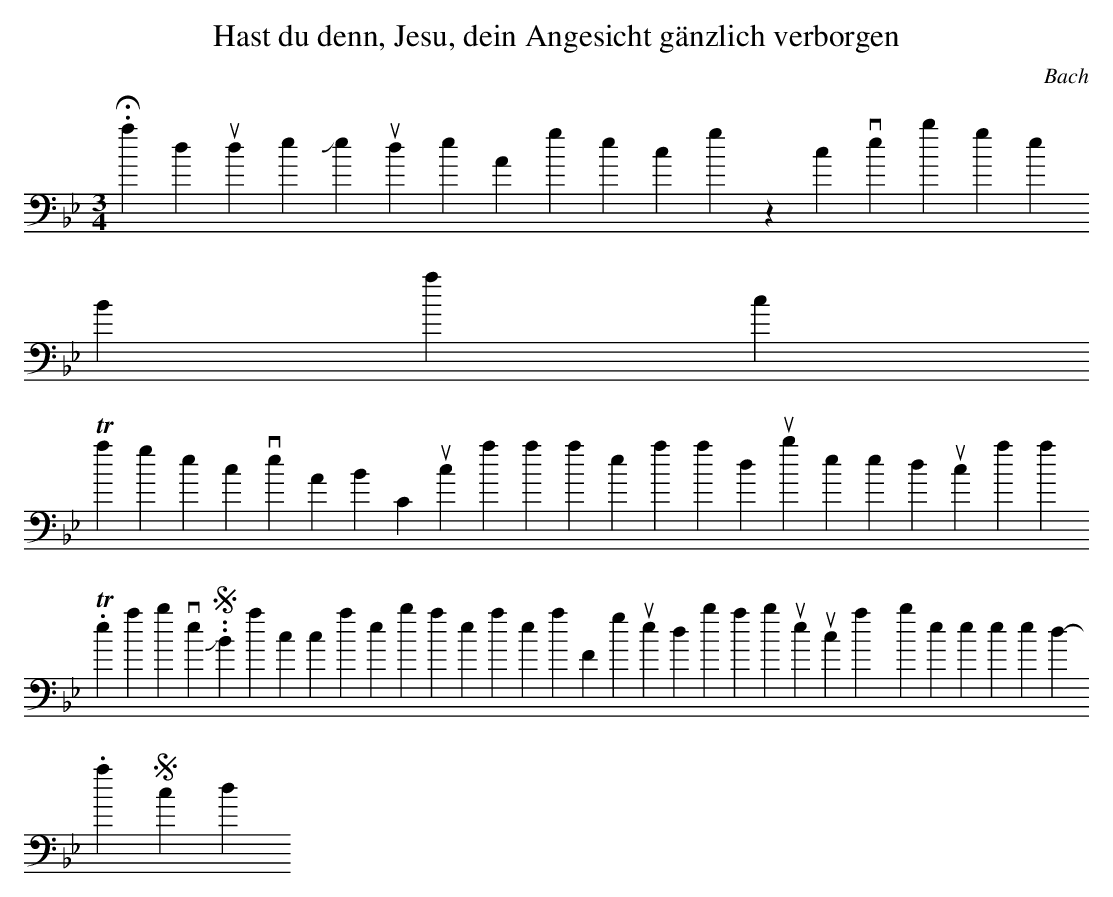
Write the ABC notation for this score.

X:1
T:Hast du denn, Jesu, dein Angesicht gänzlich verborgen
C:Bach
M:3/4
L:1/4
K:Bb bass bb"6"a |b>"6"a" +6"g |\ f"47 46"c"34 24"e |"6"d" 6"c" 24"B |\ " 7"f2HB :| B"6 2"c"7 6"d |He2z |\ b"9"a/g/ f/e/ |\ "7"d"46 4"d" 7"e |Hf2z |\ "6"d"46 6"=e"-5"^f |g"6"a" 4"b |\ "4 3 7"f2yyHB |]
 90. Hast du denn, Jesu, dein Angesicht gänzlich verborgen
Bach
This page converts ABC musical notation to a simple partition and Numbered musical notation.
The above J.S. Bach chorale bassline appears with Figured bass but other music may be entered.
©2003-2009 Norman Schmidt
